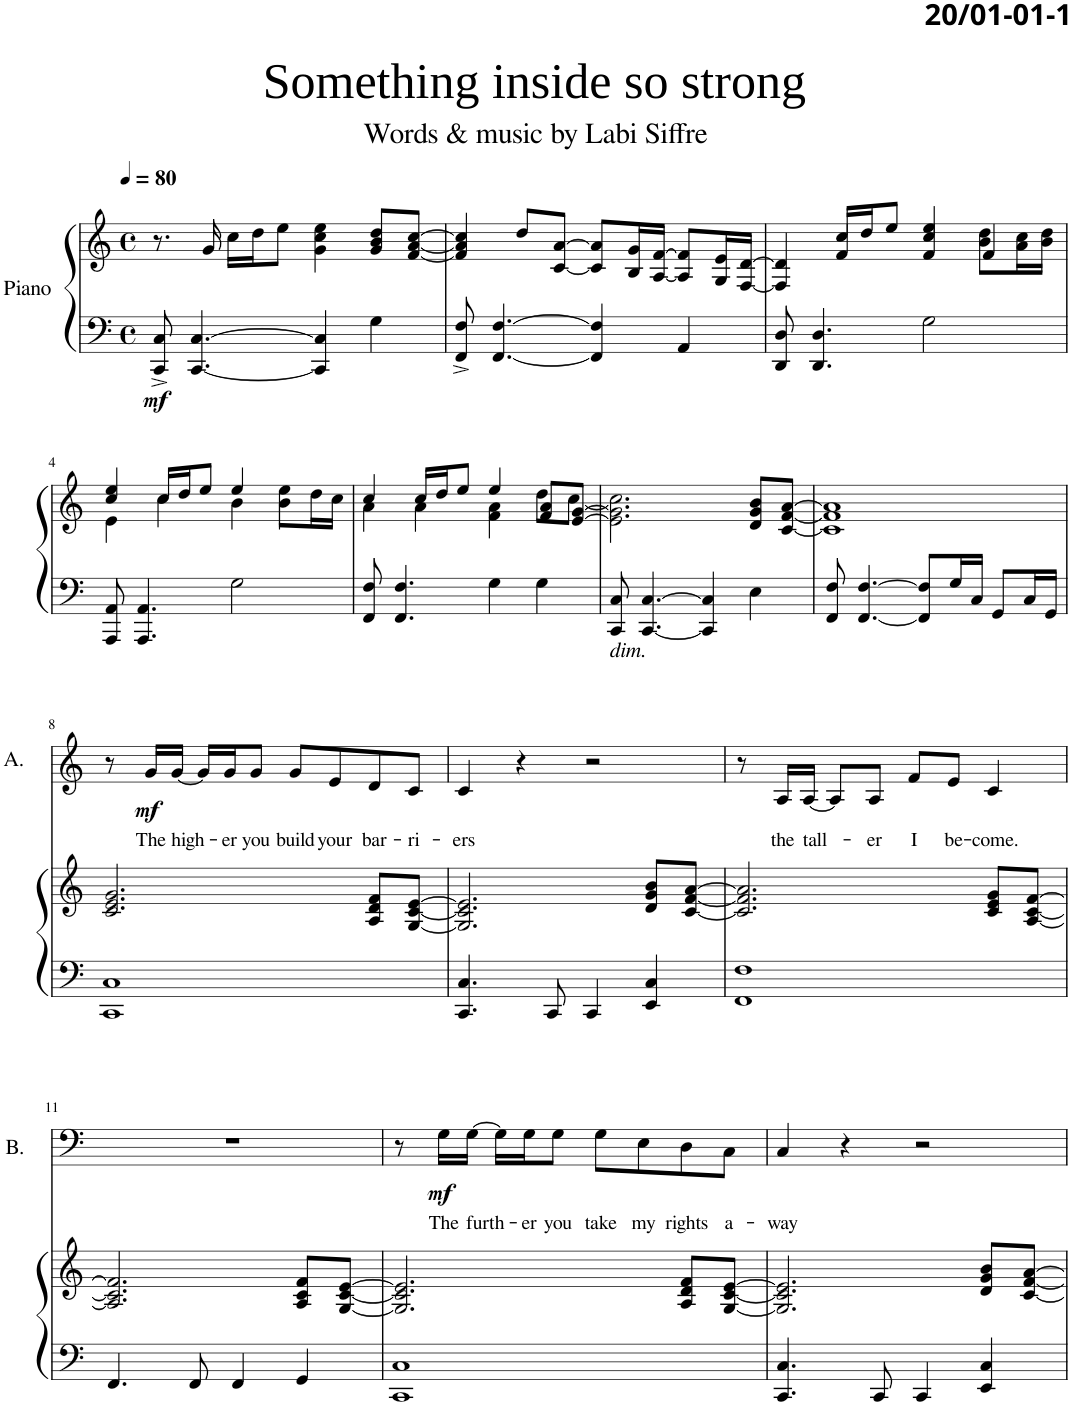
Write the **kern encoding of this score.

**kern	**kern	**dynam	**kern	**text	**dynam	**kern	**kern	**text	**dynam	**kern
*part5	*part5	*part5	*part4	*part4	*part4	*part3	*part2	*part2	*part2	*part1
*staff6	*staff5	*staff5/6	*staff4	*staff4	*staff4	*staff3	*staff2	*staff2	*staff2	*staff1
*I"Piano	*	*	*I"Bas	*	*	*I"Tenor	*I"Alt	*	*	*I"Sopraan
*I'Pno	*	*	*I'B.	*	*	*I'T.	*I'A.	*	*	*I'S.
*clefF4	*clefG2	*	*clefF4	*	*	*clefG2	*clefG2	*	*	*clefG2
*k[]	*k[]	*	*k[]	*	*	*k[]	*k[]	*	*	*k[]
*M4/4	*M4/4	*	*M4/4	*	*	*M4/4	*M4/4	*	*	*M4/4
*met(c)	*met(c)	*	*met(c)	*	*	*met(c)	*met(c)	*	*	*met(c)
*MM80	*MM80	*	*MM80	*	*	*MM80	*MM80	*	*	*MM80
=1	=1	=1	=1	=1	=1	=1	=1	=1	=1	=1
!	!	!LO:DY:b=2	!	!	!	!	!	!	!	!
8CC/^ 8C/^	8.r	mf	1r	.	.	1r	1r	.	.	1r
[4.CC/ [4.C/	.	.	.	.	.	.	.	.	.	.
.	16g/	.	.	.	.	.	.	.	.	.
.	16cc\LL	.	.	.	.	.	.	.	.	.
.	16dd\J	.	.	.	.	.	.	.	.	.
.	8ee\J	.	.	.	.	.	.	.	.	.
4CC/] 4C/]	4g\ 4cc\ 4ee\	.	.	.	.	.	.	.	.	.
4G\	8g/ 8b/ 8dd/L	.	.	.	.	.	.	.	.	.
.	[8f/ [8a/ [8cc/J	.	.	.	.	.	.	.	.	.
=2	=2	=2	=2	=2	=2	=2	=2	=2	=2	=2
8FF/^ 8F/^	4f/] 4a/] 4cc/]	.	1r	.	.	1r	1r	.	.	1r
[4.FF/ [4.F/	.	.	.	.	.	.	.	.	.	.
.	8dd/L	.	.	.	.	.	.	.	.	.
.	[8c/ [8a/J	.	.	.	.	.	.	.	.	.
4FF/] 4F/]	8c/] 8a/]L	.	.	.	.	.	.	.	.	.
.	16B/ 16g/L	.	.	.	.	.	.	.	.	.
.	[16A/ [16f/JJ	.	.	.	.	.	.	.	.	.
4AA/	8A/] 8f/]L	.	.	.	.	.	.	.	.	.
.	16G/ 16e/L	.	.	.	.	.	.	.	.	.
.	[16F/ [16d/JJ	.	.	.	.	.	.	.	.	.
=3	=3	=3	=3	=3	=3	=3	=3	=3	=3	=3
*	*^	*	*	*	*	*	*	*	*	*
8DD/ 8D/	4F/] 4d/]	4ryy	.	1r	.	.	1r	1r	.	.	1r
4.DD/ 4.D/	.	.	.	.	.	.	.	.	.	.	.
.	4f/	16cc/LL	.	.	.	.	.	.	.	.	.
.	.	16dd/J	.	.	.	.	.	.	.	.	.
.	.	8ee/J	.	.	.	.	.	.	.	.	.
2G\	4f/	4cc/ 4ee/	.	.	.	.	.	.	.	.	.
.	4f/	8b\ 8dd\L	.	.	.	.	.	.	.	.	.
.	.	16a\ 16cc\L	.	.	.	.	.	.	.	.	.
.	.	16b\ 16dd\JJ	.	.	.	.	.	.	.	.	.
!!LO:LB:g=z
=4	=4	=4	=4	=4	=4	=4	=4	=4	=4	=4	=4
8AAA/ 8AA/	4e\	4cc/ 4ee/	.	1r	.	.	1r	1r	.	.	1r
4.AAA/ 4.AA/	.	.	.	.	.	.	.	.	.	.	.
.	4cc\	16cc/LL	.	.	.	.	.	.	.	.	.
.	.	16dd/J	.	.	.	.	.	.	.	.	.
.	.	8ee/J	.	.	.	.	.	.	.	.	.
2G\	4b\	4ee/	.	.	.	.	.	.	.	.	.
.	4b\	8ee\L	.	.	.	.	.	.	.	.	.
.	.	16dd\L	.	.	.	.	.	.	.	.	.
.	.	16cc\JJ	.	.	.	.	.	.	.	.	.
=5	=5	=5	=5	=5	=5	=5	=5	=5	=5	=5	=5
8FF/ 8F/	4a\	4cc/	.	1r	.	.	1r	1r	.	.	1r
4.FF/ 4.F/	.	.	.	.	.	.	.	.	.	.	.
.	4a\	16cc/LL	.	.	.	.	.	.	.	.	.
.	.	16dd/J	.	.	.	.	.	.	.	.	.
.	.	8ee/J	.	.	.	.	.	.	.	.	.
4G\	4f\ 4a\	4ee/	.	.	.	.	.	.	.	.	.
4G\	8f/ 8a/L	8dd\L	.	.	.	.	.	.	.	.	.
.	[8e/ [8g/J	[8cc\J	.	.	.	.	.	.	.	.	.
=6	=6	=6	=6	=6	=6	=6	=6	=6	=6	=6	=6
!LO:TX:b:i:t=dim.	!	!	!	!	!	!	!	!	!	!	!
8CC/ 8C/	2.e\] 2.g\]	2.cc\]	.	1r	.	.	1r	1r	.	.	1r
[4.CC/ [4.C/	.	.	.	.	.	.	.	.	.	.	.
4CC/] 4C/]	.	.	.	.	.	.	.	.	.	.	.
4E\	8d/ 8g/ 8b/L	4ryy	.	.	.	.	.	.	.	.	.
.	[<8c/ [<8f/ [8a/J	.	.	.	.	.	.	.	.	.	.
*	*v	*v	*	*	*	*	*	*	*	*	*
=7	=7	=7	=7	=7	=7	=7	=7	=7	=7	=7
8FF/ 8F/	1c] 1f] 1a]	.	1r	.	.	1r	1r	.	.	1r
[4.FF/ [4.F/	.	.	.	.	.	.	.	.	.	.
8FF/] 8F/]L	.	.	.	.	.	.	.	.	.	.
16G/L	.	.	.	.	.	.	.	.	.	.
16C/JJ	.	.	.	.	.	.	.	.	.	.
8GG/L	.	.	.	.	.	.	.	.	.	.
16C/L	.	.	.	.	.	.	.	.	.	.
16GG/JJ	.	.	.	.	.	.	.	.	.	.
!!LO:LB:g=z
=8	=8	=8	=8	=8	=8	=8	=8	=8	=8	=8
1CC 1C	2.c/ 2.e/ 2.g/	.	1r	.	.	1r	8r	.	.	1r
!	!	!	!	!	!	!	!	!LO:LY:b	!LO:DY:b	!
.	.	.	.	.	.	.	16g/LL	The	mf	.
!	!	!	!	!	!	!	!	!LO:LY:b	!	!
.	.	.	.	.	.	.	[16g/JJ	high-	.	.
.	.	.	.	.	.	.	16g/LL]	.	.	.
!	!	!	!	!	!	!	!	!LO:LY:b	!	!
.	.	.	.	.	.	.	16g/J	-er	.	.
!	!	!	!	!	!	!	!	!LO:LY:b	!	!
.	.	.	.	.	.	.	8g/J	you	.	.
!	!	!	!	!	!	!	!	!LO:LY:b	!	!
.	.	.	.	.	.	.	8g/L	build	.	.
!	!	!	!	!	!	!	!	!LO:LY:b	!	!
.	.	.	.	.	.	.	8e/	your	.	.
!	!	!	!	!	!	!	!	!LO:LY:b	!	!
.	8A/ 8d/ 8f/L	.	.	.	.	.	8d/	bar-	.	.
!	!	!	!	!	!	!	!	!LO:LY:b	!	!
.	[8G/ [8c/ [8e/J	.	.	.	.	.	8c/J	-ri-	.	.
=9	=9	=9	=9	=9	=9	=9	=9	=9	=9	=9
!	!	!	!	!	!	!	!	!LO:LY:b	!	!
4.CC/ 4.C/	2.G/] 2.c/] 2.e/]	.	1r	.	.	1r	4c/	-ers	.	1r
.	.	.	.	.	.	.	4r	.	.	.
8CC/	.	.	.	.	.	.	.	.	.	.
4CC/	.	.	.	.	.	.	2r	.	.	.
4EE/ 4C/	8d/ 8g/ 8b/L	.	.	.	.	.	.	.	.	.
.	[8c/ [8f/ [8a/J	.	.	.	.	.	.	.	.	.
=10	=10	=10	=10	=10	=10	=10	=10	=10	=10	=10
1FF 1F	2.c/] 2.f/] 2.a/]	.	1r	.	.	1r	8r	.	.	1r
!	!	!	!	!	!	!	!	!LO:LY:b	!	!
.	.	.	.	.	.	.	16A/LL	the	.	.
!	!	!	!	!	!	!	!	!LO:LY:b	!	!
.	.	.	.	.	.	.	[16A/JJ	tall-	.	.
.	.	.	.	.	.	.	8A/L]	.	.	.
!	!	!	!	!	!	!	!	!LO:LY:b	!	!
.	.	.	.	.	.	.	8A/J	-er	.	.
!	!	!	!	!	!	!	!	!LO:LY:b	!	!
.	.	.	.	.	.	.	8f/L	I	.	.
!	!	!	!	!	!	!	!	!LO:LY:b	!	!
.	.	.	.	.	.	.	8e/J	be-	.	.
!	!	!	!	!	!	!	!	!LO:LY:b	!	!
.	8c/ 8e/ 8g/L	.	.	.	.	.	4c/	-come.	.	.
.	[8A/ [8c/ [8f/J	.	.	.	.	.	.	.	.	.
!!LO:LB:g=z
=11	=11	=11	=11	=11	=11	=11	=11	=11	=11	=11
4.FF/	2.A/] 2.c/] 2.f/]	.	1r	.	.	1r	1r	.	.	1r
8FF/	.	.	.	.	.	.	.	.	.	.
4FF/	.	.	.	.	.	.	.	.	.	.
4GG/	8A/ 8c/ 8f/L	.	.	.	.	.	.	.	.	.
.	[8G/ [8c/ [8e/J	.	.	.	.	.	.	.	.	.
=12	=12	=12	=12	=12	=12	=12	=12	=12	=12	=12
1CC 1C	2.G/] 2.c/] 2.e/]	.	8r	.	.	1r	1r	.	.	1r
!	!	!	!	!LO:LY:b	!LO:DY:b	!	!	!	!	!
.	.	.	16G\LL	The	mf	.	.	.	.	.
!	!	!	!	!LO:LY:b	!	!	!	!	!	!
.	.	.	[16G\JJ	furth-	.	.	.	.	.	.
.	.	.	16G\LL]	.	.	.	.	.	.	.
!	!	!	!	!LO:LY:b	!	!	!	!	!	!
.	.	.	16G\J	-er	.	.	.	.	.	.
!	!	!	!	!LO:LY:b	!	!	!	!	!	!
.	.	.	8G\J	you	.	.	.	.	.	.
!	!	!	!	!LO:LY:b	!	!	!	!	!	!
.	.	.	8G\L	take	.	.	.	.	.	.
!	!	!	!	!LO:LY:b	!	!	!	!	!	!
.	.	.	8E\	my	.	.	.	.	.	.
!	!	!	!	!LO:LY:b	!	!	!	!	!	!
.	8A/ 8d/ 8f/L	.	8D\	rights	.	.	.	.	.	.
!	!	!	!	!LO:LY:b	!	!	!	!	!	!
.	[8G/ [8c/ [8e/J	.	8C\J	a-	.	.	.	.	.	.
=13	=13	=13	=13	=13	=13	=13	=13	=13	=13	=13
!	!	!	!	!LO:LY:b	!	!	!	!	!	!
4.CC/ 4.C/	2.G/] 2.c/] 2.e/]	.	4C/	-way	.	1r	1r	.	.	1r
.	.	.	4r	.	.	.	.	.	.	.
8CC/	.	.	.	.	.	.	.	.	.	.
4CC/	.	.	2r	.	.	.	.	.	.	.
4EE/ 4C/	8d/ 8g/ 8b/L	.	.	.	.	.	.	.	.	.
.	[8c/ [8f/ [8a/J	.	.	.	.	.	.	.	.	.
=	=	=	=	=	=	=	=	=	=	=
*-	*-	*-	*-	*-	*-	*-	*-	*-	*-	*-
